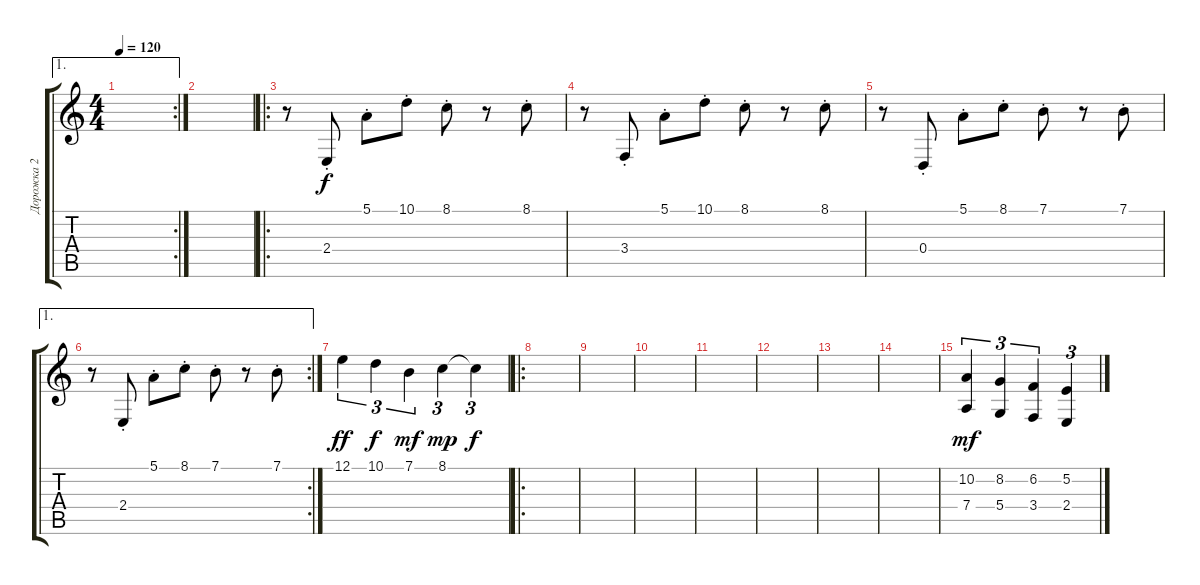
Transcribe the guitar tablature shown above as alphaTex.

\track ("Дорожка 2" "Дорожка 2") {instrument synthbrass1}
\staff {score tabs}
\tuning (E4 B3 G3 D3 A2 E2) {hide}
\ae 1
\rc 2
\ts (4 4)
\tempo 120
\clef g2
\ks c
|
|
\ro
r.8{instrument synthbrass1} 2.4{st}.8{dy f} 5.1{st}.8 10.1{st}.8 8.1{st}.8 r.8 8.1{st}.8 |
r.8 3.4{st}.8 5.1{st}.8 10.1{st}.8 8.1{st}.8 r.8 8.1{st}.8 |
r.8 0.4{st}.8 5.1{st}.8 8.1{st}.8 7.1{st}.8 r.8 7.1{st}.8 |
\ae 1
\rc 2
r.8 2.4{st}.8 5.1{st}.8 8.1{st}.8 7.1{st}.8 r.8 7.1{st}.8 |
12.1.4{tu (3 2) dy ff} 10.1.4{tu (3 2) dy f} 7.1.4{tu (3 2) dy mf} 8.1.4{tu (3 2) dy mp} 8.1{t}.4{tu (3 2) dy f} |
\ro
|
|
|
|
|
|
|
(10.2 7.4).4{tu (3 2) dy mf instrument synthdrum} (8.2 5.4).4{tu (3 2)} (6.2 3.4).4{tu (3 2)} (5.2 2.4).4{tu (3 2)}
